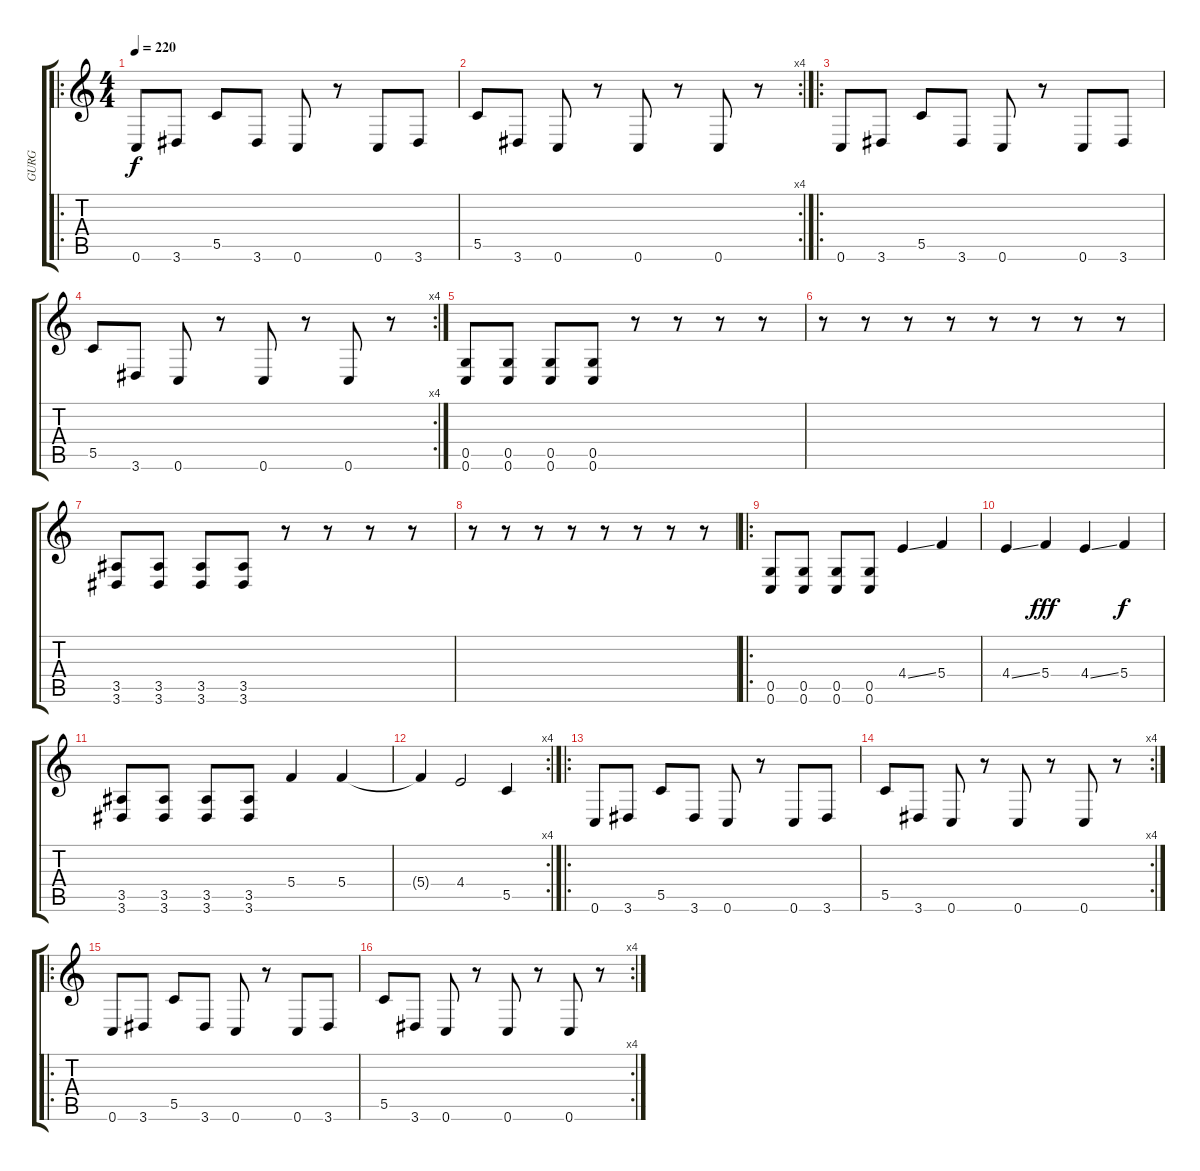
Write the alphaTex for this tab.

\track ("GURG" "GURG") {instrument distortionguitar}
\staff {score tabs}
\tuning (D4 A3 F3 C3 G2 C2) {hide}
\ro
\ts (4 4)
\tempo 220
\clef g2
\ks c
0.6.8{dy f} 3.6.8 5.5.8 3.6.8 0.6.8 r.8 0.6.8 3.6.8 |
\rc 4
5.5.8 3.6.8 0.6.8 r.8 0.6.8 r.8 0.6.8 r.8 |
\ro
0.6.8 3.6.8 5.5.8 3.6.8 0.6.8 r.8 0.6.8 3.6.8 |
\rc 4
5.5.8 3.6.8 0.6.8 r.8 0.6.8 r.8 0.6.8 r.8 |
(0.5 0.6).8 (0.5 0.6).8 (0.5 0.6).8 (0.5 0.6).8 r.8 r.8 r.8 r.8 |
r.8 r.8 r.8 r.8 r.8 r.8 r.8 r.8 |
(3.5 3.6).8 (3.5 3.6).8 (3.5 3.6).8 (3.5 3.6).8 r.8 r.8 r.8 r.8 |
r.8 r.8 r.8 r.8 r.8 r.8 r.8 r.8 |
\ro
(0.5 0.6).8 (0.5 0.6).8 (0.5 0.6).8 (0.5 0.6).8 4.4{ss}.4 5.4.4 |
4.4{ss}.4 5.4.4{dy fff} 4.4{ss}.4 5.4.4{dy f} |
(3.5 3.6).8 (3.5 3.6).8 (3.5 3.6).8 (3.5 3.6).8 5.4.4 5.4.4 |
\rc 4
5.4{t}.4 4.4.2 5.5.4 |
\ro
0.6.8 3.6.8 5.5.8 3.6.8 0.6.8 r.8 0.6.8 3.6.8 |
\rc 4
5.5.8 3.6.8 0.6.8 r.8 0.6.8 r.8 0.6.8 r.8 |
\ro
0.6.8 3.6.8 5.5.8 3.6.8 0.6.8 r.8 0.6.8 3.6.8 |
\rc 4
5.5.8 3.6.8 0.6.8 r.8 0.6.8 r.8 0.6.8 r.8
